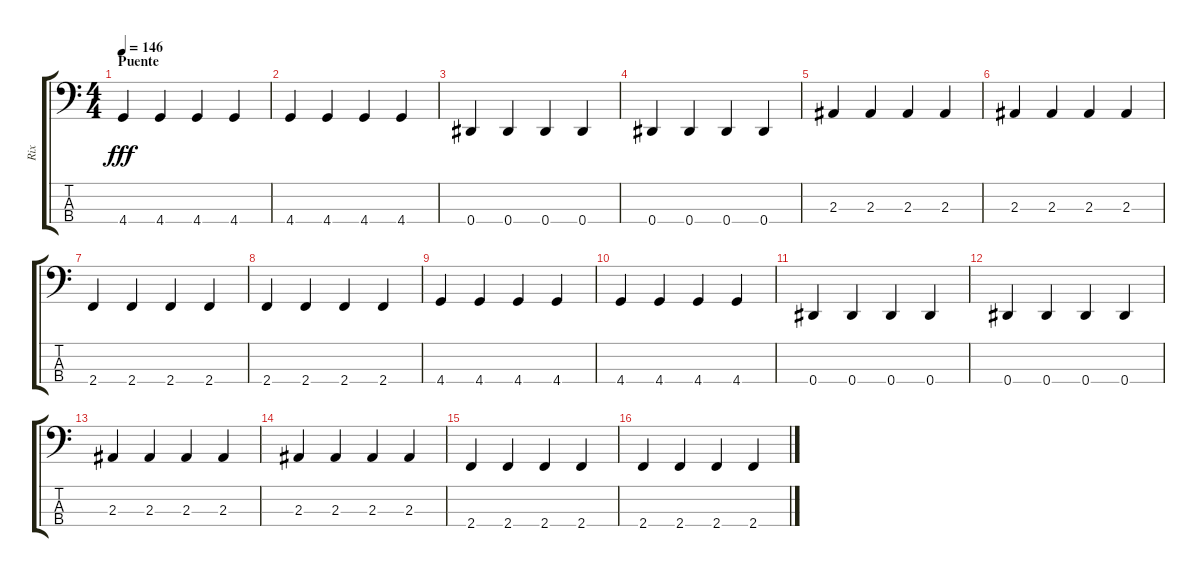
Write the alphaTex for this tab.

\track ("Rix" "Rix") {instrument electricbasspick}
\staff {score tabs}
\tuning (Gb2 Db2 Ab1 Eb1) {hide}
\ts (4 4)
\section ("" "Puente")
\tempo 146
\clef f4
\ks c
4.4.4{dy fff} 4.4.4 4.4.4 4.4.4 |
4.4.4 4.4.4 4.4.4 4.4.4 |
0.4.4 0.4.4 0.4.4 0.4.4 |
0.4.4 0.4.4 0.4.4 0.4.4 |
2.3.4 2.3.4 2.3.4 2.3.4 |
2.3.4 2.3.4 2.3.4 2.3.4 |
2.4.4 2.4.4 2.4.4 2.4.4 |
2.4.4 2.4.4 2.4.4 2.4.4 |
4.4.4 4.4.4 4.4.4 4.4.4 |
4.4.4 4.4.4 4.4.4 4.4.4 |
0.4.4 0.4.4 0.4.4 0.4.4 |
0.4.4 0.4.4 0.4.4 0.4.4 |
2.3.4 2.3.4 2.3.4 2.3.4 |
2.3.4 2.3.4 2.3.4 2.3.4 |
2.4.4 2.4.4 2.4.4 2.4.4 |
2.4.4 2.4.4 2.4.4 2.4.4
